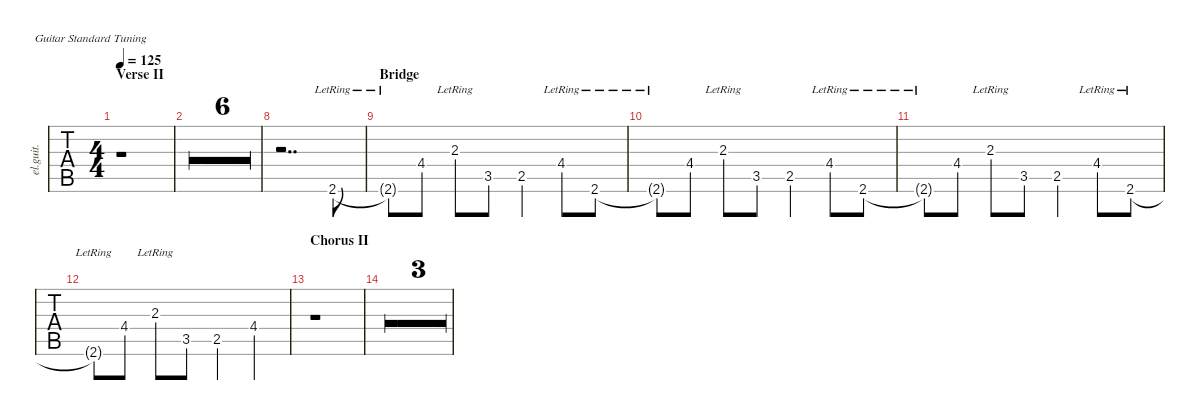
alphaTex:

\defaultSystemsLayout 4
\hideDynamics
\bracketExtendMode nobrackets
\track ("Clean Guitar 1" "el.guit.") {defaultSystemsLayout 4 multiBarRest instrument electricguitarclean}
\staff {tabs}
\tuning (E4 B3 G3 D3 A2 E2)
\ts (4 4)
\section ("" "Verse II")
\tempo 125
\clef g2
\ks c
r.1{dy mf} |
r.1 |
r.1 |
r.1 |
r.1 |
r.1 |
r.1 |
r.2{dd} 2.6{lr acc #}.8 |
\section ("" "Bridge")
2.6{lr t acc #}.8 4.4{acc #}.8 2.3{lr}.8 3.5.8 2.5.4 4.4{lr acc #}.8 2.6{lr acc #}.8 |
2.6{lr t acc #}.8 4.4{acc #}.8 2.3{lr}.8 3.5.8 2.5.4 4.4{lr acc #}.8 2.6{lr acc #}.8 |
2.6{lr t acc #}.8 4.4{acc #}.8 2.3{lr}.8 3.5.8 2.5.4 4.4{lr acc #}.8 2.6{lr acc #}.8 |
2.6{lr t acc #}.8 4.4{acc #}.8 2.3{lr}.8 3.5.8 2.5.4 4.4{acc #}.4 |
\section ("" "Chorus II")
r.1 |
r.1 |
r.1 |
r.1
